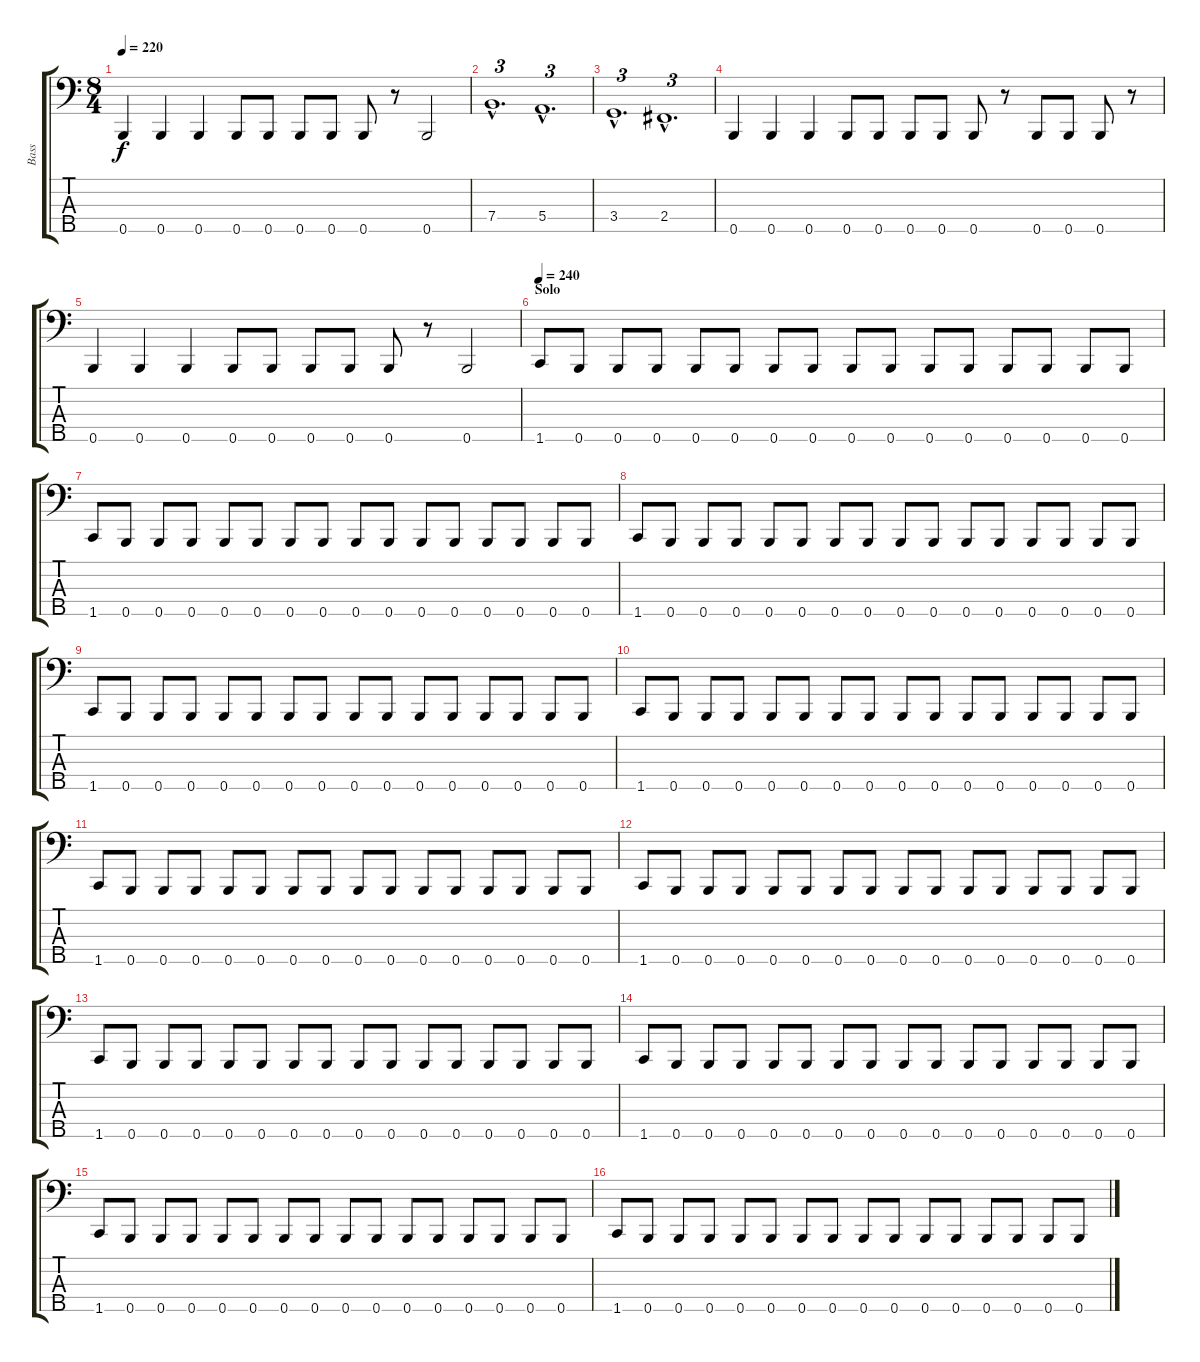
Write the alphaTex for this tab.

\track ("Bass" "Bass") {instrument electricbasspick}
\staff {score tabs}
\tuning (G2 D2 A1 E1 B0) {hide}
\ts (8 4)
\tempo 220
\clef f4
\ks c
0.5.4{dy f} 0.5.4 0.5.4 0.5.8 0.5.8 0.5.8 0.5.8 0.5.8 r.8 0.5.2 |
7.4{hac}.1{d tu (3 2)} 5.4{hac}.1{d tu (3 2)} |
3.4{hac}.1{d tu (3 2)} 2.4{hac}.1{d tu (3 2)} |
0.5.4 0.5.4 0.5.4 0.5.8 0.5.8 0.5.8 0.5.8 0.5.8 r.8 0.5.8 0.5.8 0.5.8 r.8 |
0.5.4 0.5.4 0.5.4 0.5.8 0.5.8 0.5.8 0.5.8 0.5.8 r.8 0.5.2 |
\section ("" "Solo")
\tempo 240
1.5.8 0.5.8 0.5.8 0.5.8 0.5.8 0.5.8 0.5.8 0.5.8 0.5.8 0.5.8 0.5.8 0.5.8 0.5.8 0.5.8 0.5.8 0.5.8 |
1.5.8 0.5.8 0.5.8 0.5.8 0.5.8 0.5.8 0.5.8 0.5.8 0.5.8 0.5.8 0.5.8 0.5.8 0.5.8 0.5.8 0.5.8 0.5.8 |
1.5.8 0.5.8 0.5.8 0.5.8 0.5.8 0.5.8 0.5.8 0.5.8 0.5.8 0.5.8 0.5.8 0.5.8 0.5.8 0.5.8 0.5.8 0.5.8 |
1.5.8 0.5.8 0.5.8 0.5.8 0.5.8 0.5.8 0.5.8 0.5.8 0.5.8 0.5.8 0.5.8 0.5.8 0.5.8 0.5.8 0.5.8 0.5.8 |
1.5.8 0.5.8 0.5.8 0.5.8 0.5.8 0.5.8 0.5.8 0.5.8 0.5.8 0.5.8 0.5.8 0.5.8 0.5.8 0.5.8 0.5.8 0.5.8 |
1.5.8 0.5.8 0.5.8 0.5.8 0.5.8 0.5.8 0.5.8 0.5.8 0.5.8 0.5.8 0.5.8 0.5.8 0.5.8 0.5.8 0.5.8 0.5.8 |
1.5.8 0.5.8 0.5.8 0.5.8 0.5.8 0.5.8 0.5.8 0.5.8 0.5.8 0.5.8 0.5.8 0.5.8 0.5.8 0.5.8 0.5.8 0.5.8 |
1.5.8 0.5.8 0.5.8 0.5.8 0.5.8 0.5.8 0.5.8 0.5.8 0.5.8 0.5.8 0.5.8 0.5.8 0.5.8 0.5.8 0.5.8 0.5.8 |
1.5.8 0.5.8 0.5.8 0.5.8 0.5.8 0.5.8 0.5.8 0.5.8 0.5.8 0.5.8 0.5.8 0.5.8 0.5.8 0.5.8 0.5.8 0.5.8 |
1.5.8 0.5.8 0.5.8 0.5.8 0.5.8 0.5.8 0.5.8 0.5.8 0.5.8 0.5.8 0.5.8 0.5.8 0.5.8 0.5.8 0.5.8 0.5.8 |
1.5.8 0.5.8 0.5.8 0.5.8 0.5.8 0.5.8 0.5.8 0.5.8 0.5.8 0.5.8 0.5.8 0.5.8 0.5.8 0.5.8 0.5.8 0.5.8
